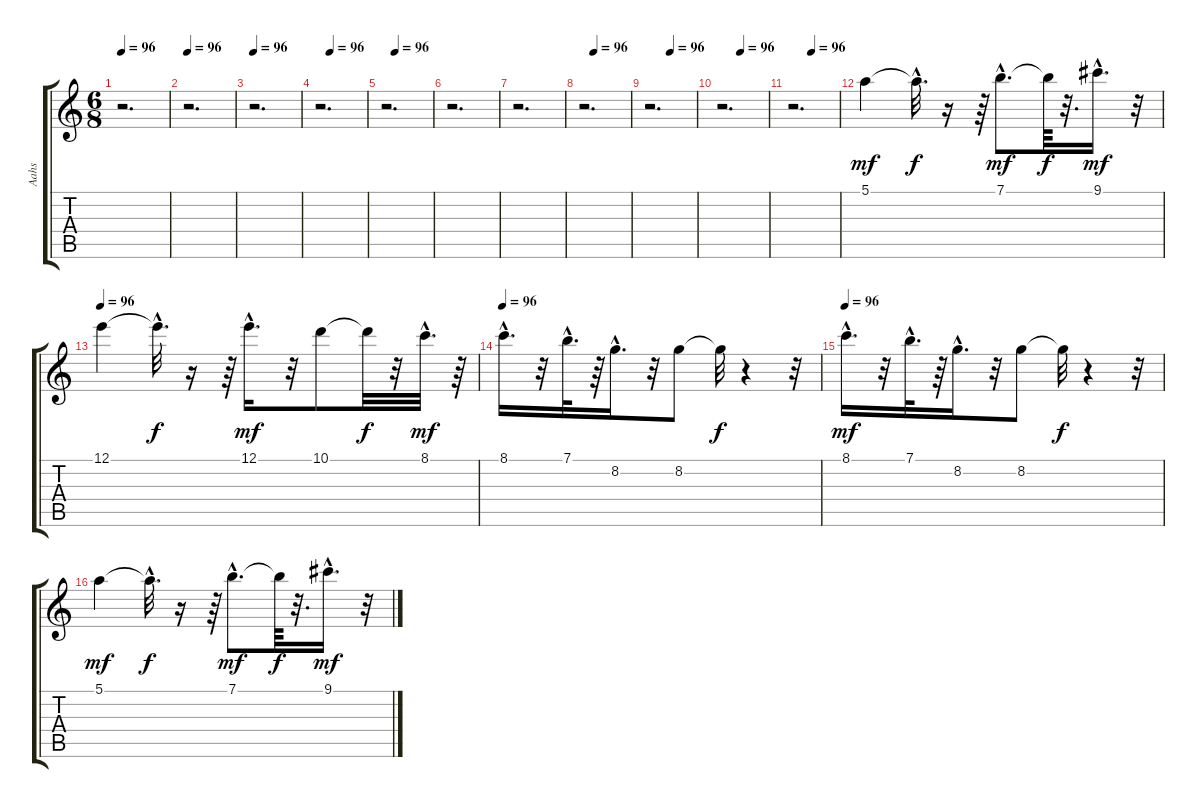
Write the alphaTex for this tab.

\track ("Aahs" "Aahs") {instrument acousticbass}
\staff {score tabs}
\tuning (E4 B3 G3 D3 A2 E2) {hide}
\ts (6 8)
\tempo 96
\clef g2
\ks c
r.2{d dy f} |
\tempo 96
r.2{d} |
\tempo 96
r.2{d} |
\tempo (96 0.22916666666666666)
r.2{d} |
\tempo (96 0.20833333333333334)
r.2{d} |
r.2{d} |
r.2{d} |
\tempo (96 0.22916666666666666)
r.2{d} |
\tempo (96 0.4583333333333333)
r.2{d} |
\tempo (96 0.4166666666666667)
r.2{d} |
\tempo (96 0.4166666666666667)
r.2{d} |
5.1.4{dy mf} 5.1{hac t}.32{d dy f} r.16 r.64 7.1{hac}.8{d dy mf} 7.1{t}.64{dy f} r.32{d} 9.1{hac}.16{d dy mf} r.32 |
\tempo 96
12.1.4 12.1{hac t}.32{d dy f} r.16 r.64 12.1{hac}.16{d dy mf} r.32 10.1.8 10.1{t}.32{dy f} r.32 8.1{hac}.32{d dy mf} r.64 |
\tempo 96
8.1{hac}.16{d} r.32 7.1{hac}.32{d} r.64 8.2{hac}.16{d} r.32 8.2.8 8.2{t}.32{dy f} r.4 r.32 |
\tempo 96
8.1{hac}.16{d dy mf} r.32 7.1{hac}.32{d} r.64 8.2{hac}.16{d} r.32 8.2.8 8.2{t}.32{dy f} r.4 r.32 |
5.1.4{dy mf} 5.1{hac t}.32{d dy f} r.16 r.64 7.1{hac}.8{d dy mf} 7.1{t}.64{dy f} r.32{d} 9.1{hac}.16{d dy mf} r.32
